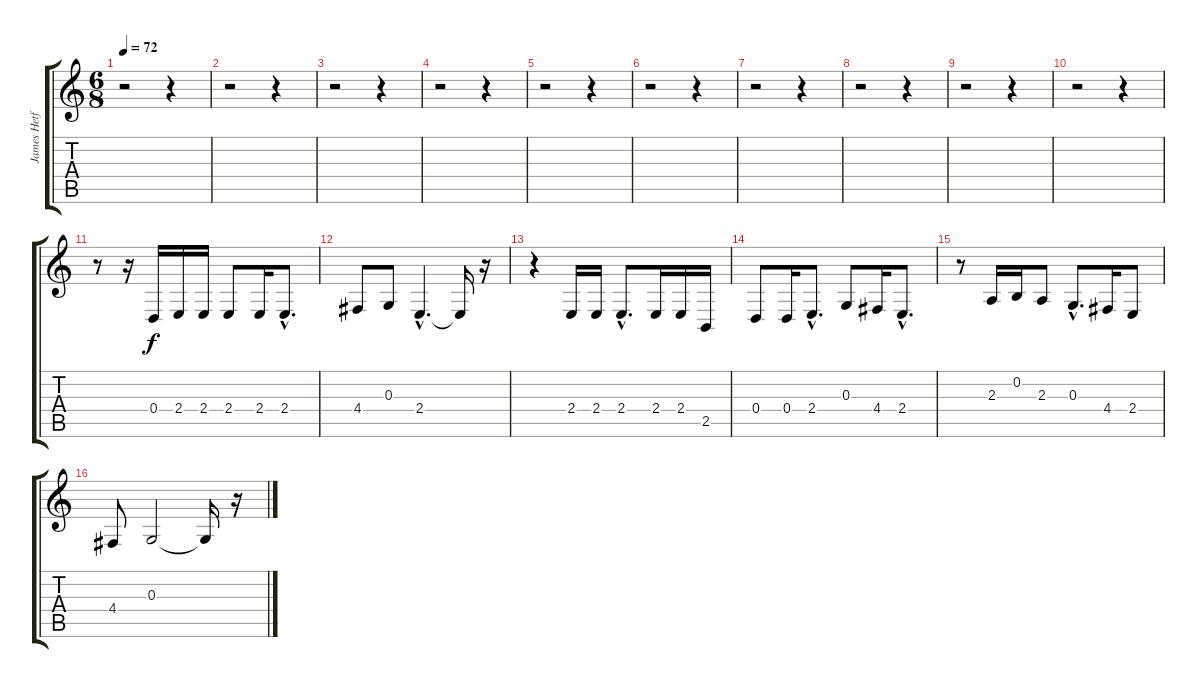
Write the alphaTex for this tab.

\track ("James Hetfield's voice" "James Hetf") {instrument cello}
\staff {score tabs}
\tuning (E4 B3 G3 D3 A2 E2) {hide}
\ts (6 8)
\tempo 72
\clef g2
\ks c
r.2{dy f} r.4 |
r.2 r.4 |
r.2 r.4 |
r.2 r.4 |
r.2 r.4 |
r.2 r.4 |
r.2 r.4 |
r.2 r.4 |
r.2 r.4 |
r.2 r.4 |
r.8 r.16 0.4.16 2.4.16 2.4.16 2.4.8 2.4.16 2.4{hac}.8{d} |
4.4.8 0.3.8 2.4{hac}.4{d} 2.4{t}.16 r.16 |
r.4 2.4.16 2.4.16 2.4{hac}.8{d} 2.4.16 2.4.16 2.5.16 |
0.4.8 0.4.16 2.4{hac}.8{d} 0.3.8 4.4.16 2.4{hac}.8{d} |
r.8 2.3.16 0.2.16 2.3.8 0.3{hac}.8{d} 4.4.16 2.4.8 |
4.4.8 0.3.2 0.3{t}.16 r.16
